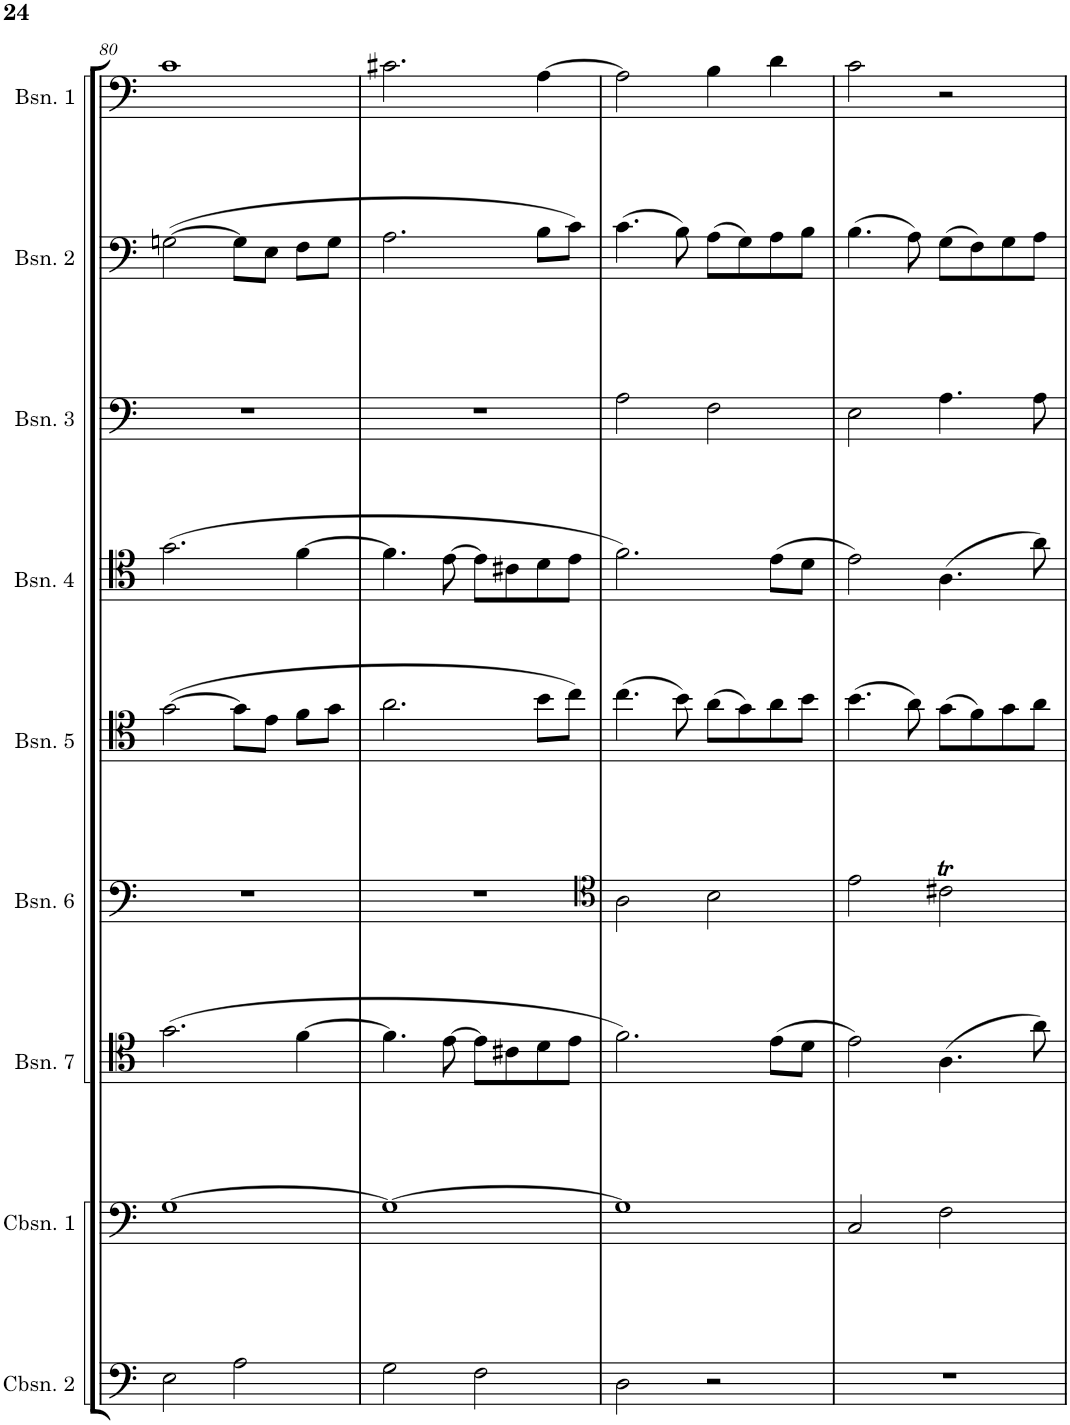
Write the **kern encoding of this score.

**kern	**kern	**kern	**kern	**kern	**kern	**kern	**kern	**kern
*part9	*part8	*part7	*part6	*part5	*part4	*part3	*part2	*part1
*staff9	*staff8	*staff7	*staff6	*staff5	*staff4	*staff3	*staff2	*staff1
*I"Contrabassoon 2	*I"Contrabassoon 1	*I"Bassoon 7	*I"Bassoon 6	*I"Bassoon 5	*I"Bassoon 4	*I"Bassoon 3	*I"Bassoon 2	*I"Bassoon 1
*I'Cbsn. 2	*I'Cbsn. 1	*I'Bsn. 7	*I'Bsn. 6	*I'Bsn. 5	*I'Bsn. 4	*I'Bsn. 3	*I'Bsn. 2	*I'Bsn. 1
!!LO:PB:g=z
*clefF4	*clefF4	*clefC4	*clefF4	*clefC4	*clefC4	*clefF4	*clefF4	*clefF4
*Trd7c12	*Trd7c12	*	*	*	*	*	*	*
*k[]	*k[]	*k[]	*k[]	*k[]	*k[]	*k[]	*k[]	*k[]
*M4/4	*M4/4	*M4/4	*M4/4	*M4/4	*M4/4	*M4/4	*M4/4	*M4/4
=80	=80	=80	=80	=80	=80	=80	=80	=80
2E\	[1G	(2.g\	1r	([2g\	(2.g\	1r	([2Gn\	1c
2A\	.	.	.	8g\L]	.	.	8G\L]	.
.	.	.	.	8e\J	.	.	8E\J	.
.	.	[4f\	.	8f\L	[4f\	.	8F\L	.
.	.	.	.	8g\J	.	.	8G\J	.
=81	=81	=81	=81	=81	=81	=81	=81	=81
2G\	1G_	4.f\]	1r	2.a\	4.f\]	1r	2.A\	2.c#X\
.	.	[8e\	.	.	[8e\	.	.	.
2F\	.	8e\L]	.	.	8e\L]	.	.	.
.	.	8c#X\	.	.	8c#X\	.	.	.
.	.	8d\	.	8b\L	8d\	.	8B\L	[4A\
.	.	8e\J	.	8cc\J)	8e\J	.	8c\J)	.
=82	=82	=82	=82	=82	=82	=82	=82	=82
*	*	*	*clefC4	*	*	*	*	*
2D\	1G]	2.f\)	2A\	(4.cc\	2.f\)	2A\	(4.c\	2A\]
.	.	.	.	8b\)	.	.	8B\)	.
2r	.	.	2B\	(8a\L	.	2F\	(8A\L	4B\
.	.	.	.	8g\)	.	.	8G\)	.
.	.	(8e\L	.	8a\	(8e\L	.	8A\	4d\
.	.	8d\J	.	8b\J	8d\J	.	8B\J	.
=83	=83	=83	=83	=83	=83	=83	=83	=83
1r	2C/	2e\)	2e\	(4.b\	2e\)	2E\	(4.B\	2c\
.	.	.	.	8a\)	.	.	8A\)	.
.	2F\	(4.A\	2c#Xt\	(8g\L	(4.A\	4.A\	(8G\L	2r
.	.	.	.	8f\)	.	.	8F\)	.
.	.	.	.	8g\	.	.	8G\	.
.	.	8a\)	.	8a\J	8a\)	8A\	8A\J	.
=	=	=	=	=	=	=	=	=
*-	*-	*-	*-	*-	*-	*-	*-	*-
